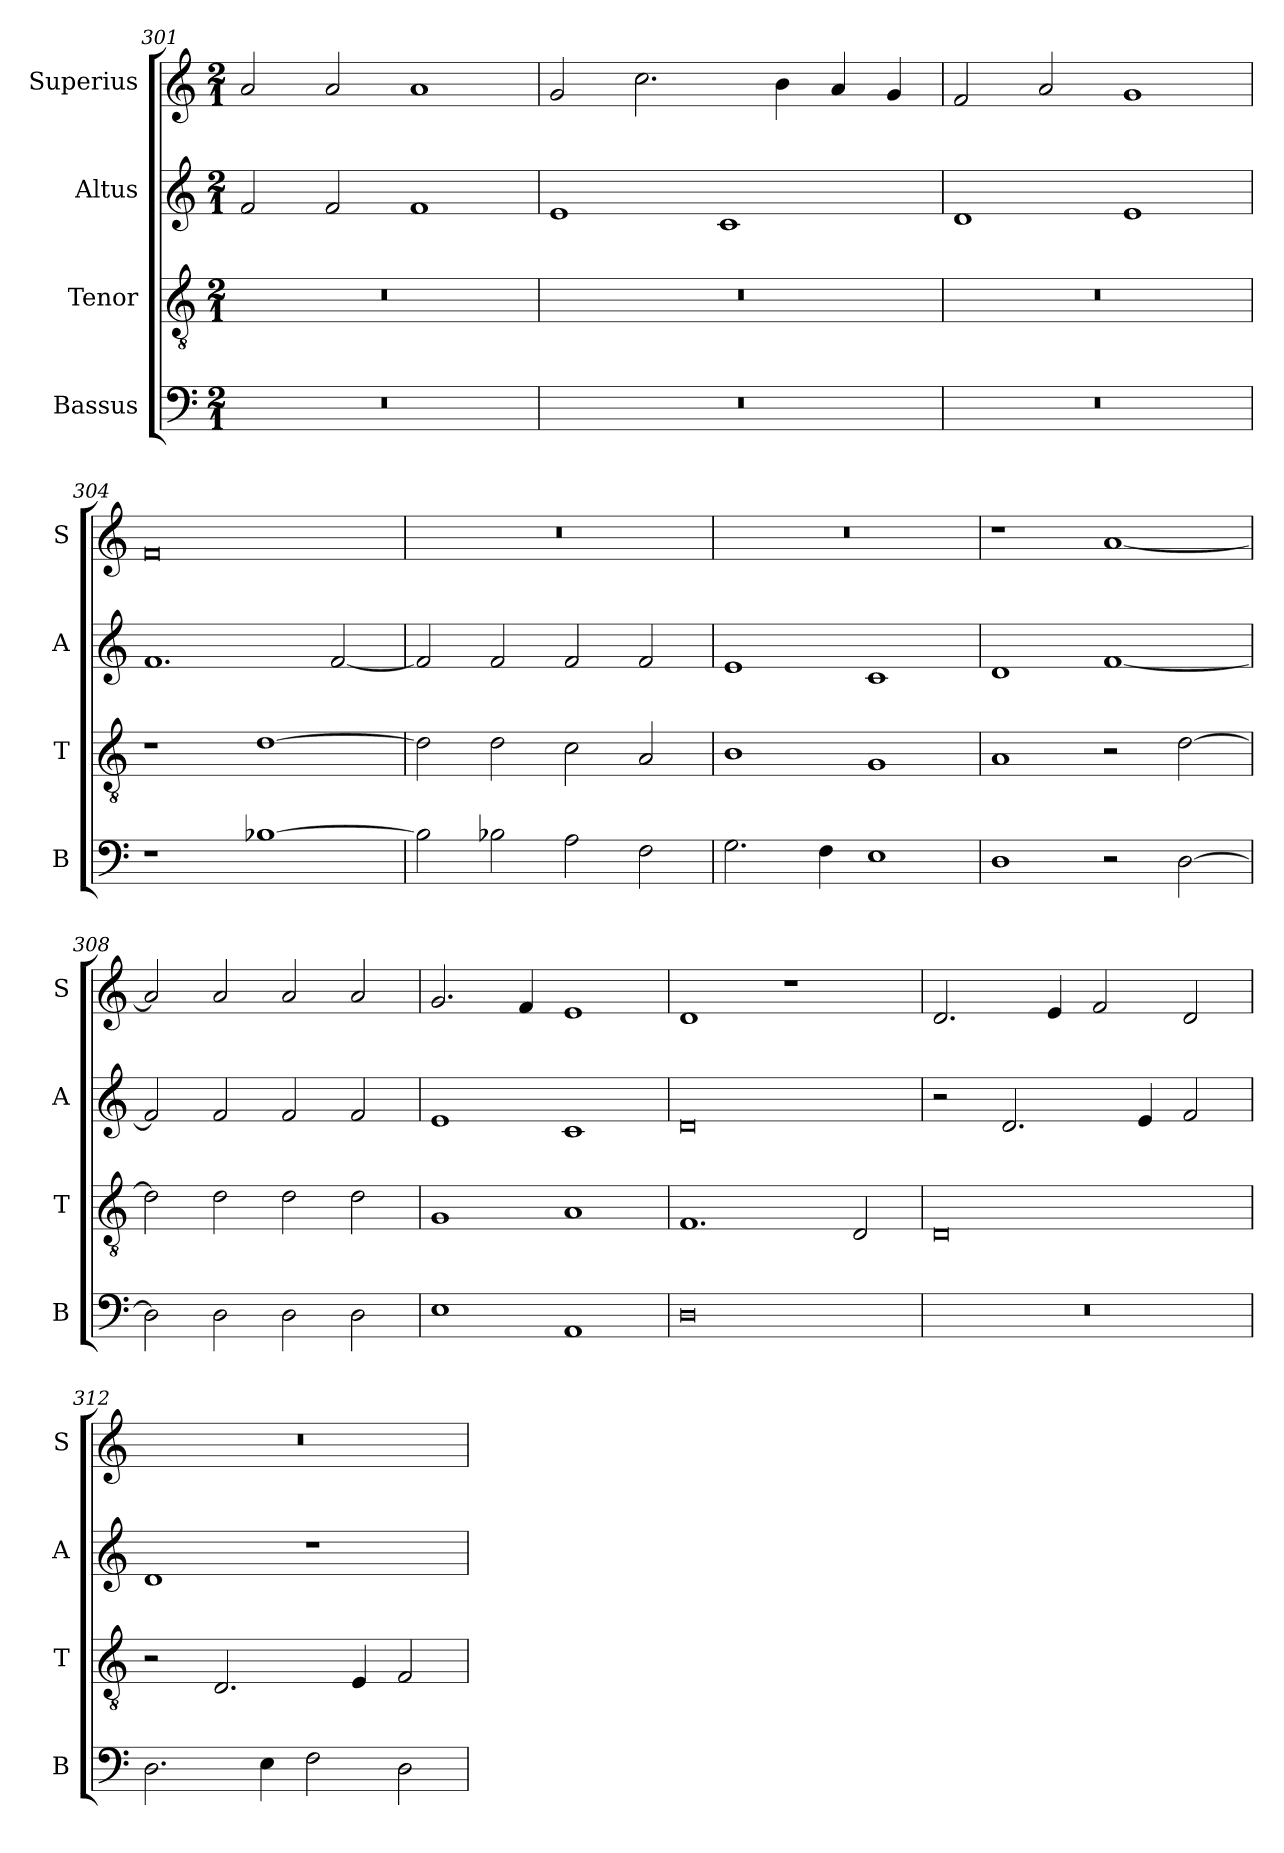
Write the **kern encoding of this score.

**kern	**kern	**kern	**kern
*part4	*part3	*part2	*part1
*staff4	*staff3	*staff2	*staff1
*I"Bassus	*I"Tenor	*I"Altus	*I"Superius
*I'B	*I'T	*I'A	*I'S
*clefF4	*clefGv2	*clefG2	*clefG2
*k[]	*k[]	*k[]	*k[]
*M2/1	*M2/1	*M2/1	*M2/1
=301	=301	=301	=301
0r	0r	2f/	2a/
.	.	2f/	2a/
.	.	1f	1a
=302	=302	=302	=302
0r	0r	1e	2g/
.	.	.	2.cc\
.	.	1c	.
.	.	.	4b\
.	.	.	4a/
.	.	.	4g/
=303	=303	=303	=303
0r	0r	1d	2f/
.	.	.	2a/
.	.	1e	1g
=304	=304	=304	=304
1r	1r	1.f	0f
[1B-X	[1d	.	.
.	.	[2f/	.
=305	=305	=305	=305
2B-\]	2d\]	2f/]	0r
2B-X\	2d\	2f/	.
2A\	2c\	2f/	.
2F\	2A/	2f/	.
=306	=306	=306	=306
2.G\	1B	1e	0r
4F\	.	.	.
1E	1G	1c	.
=307	=307	=307	=307
1D	1A	1d	1r
2r	2r	[1f	[1a
[2D\	[2d\	.	.
=308	=308	=308	=308
2D\]	2d\]	2f/]	2a/]
2D\	2d\	2f/	2a/
2D\	2d\	2f/	2a/
2D\	2d\	2f/	2a/
=309	=309	=309	=309
1E	1G	1e	2.g/
.	.	.	4f/
1AA	1A	1c	1e
=310	=310	=310	=310
0D	1.F	0d	1d
.	.	.	1r
.	2D/	.	.
=311	=311	=311	=311
0r	0D	2r	2.d/
.	.	2.d/	.
.	.	.	4e/
.	.	.	2f/
.	.	4e/	.
.	.	2f/	2d/
=312	=312	=312	=312
2.D\	2r	1d	0r
.	2.D/	.	.
4E\	.	.	.
2F\	.	1r	.
.	4E/	.	.
2D\	2F/	.	.
=	=	=	=
*-	*-	*-	*-
